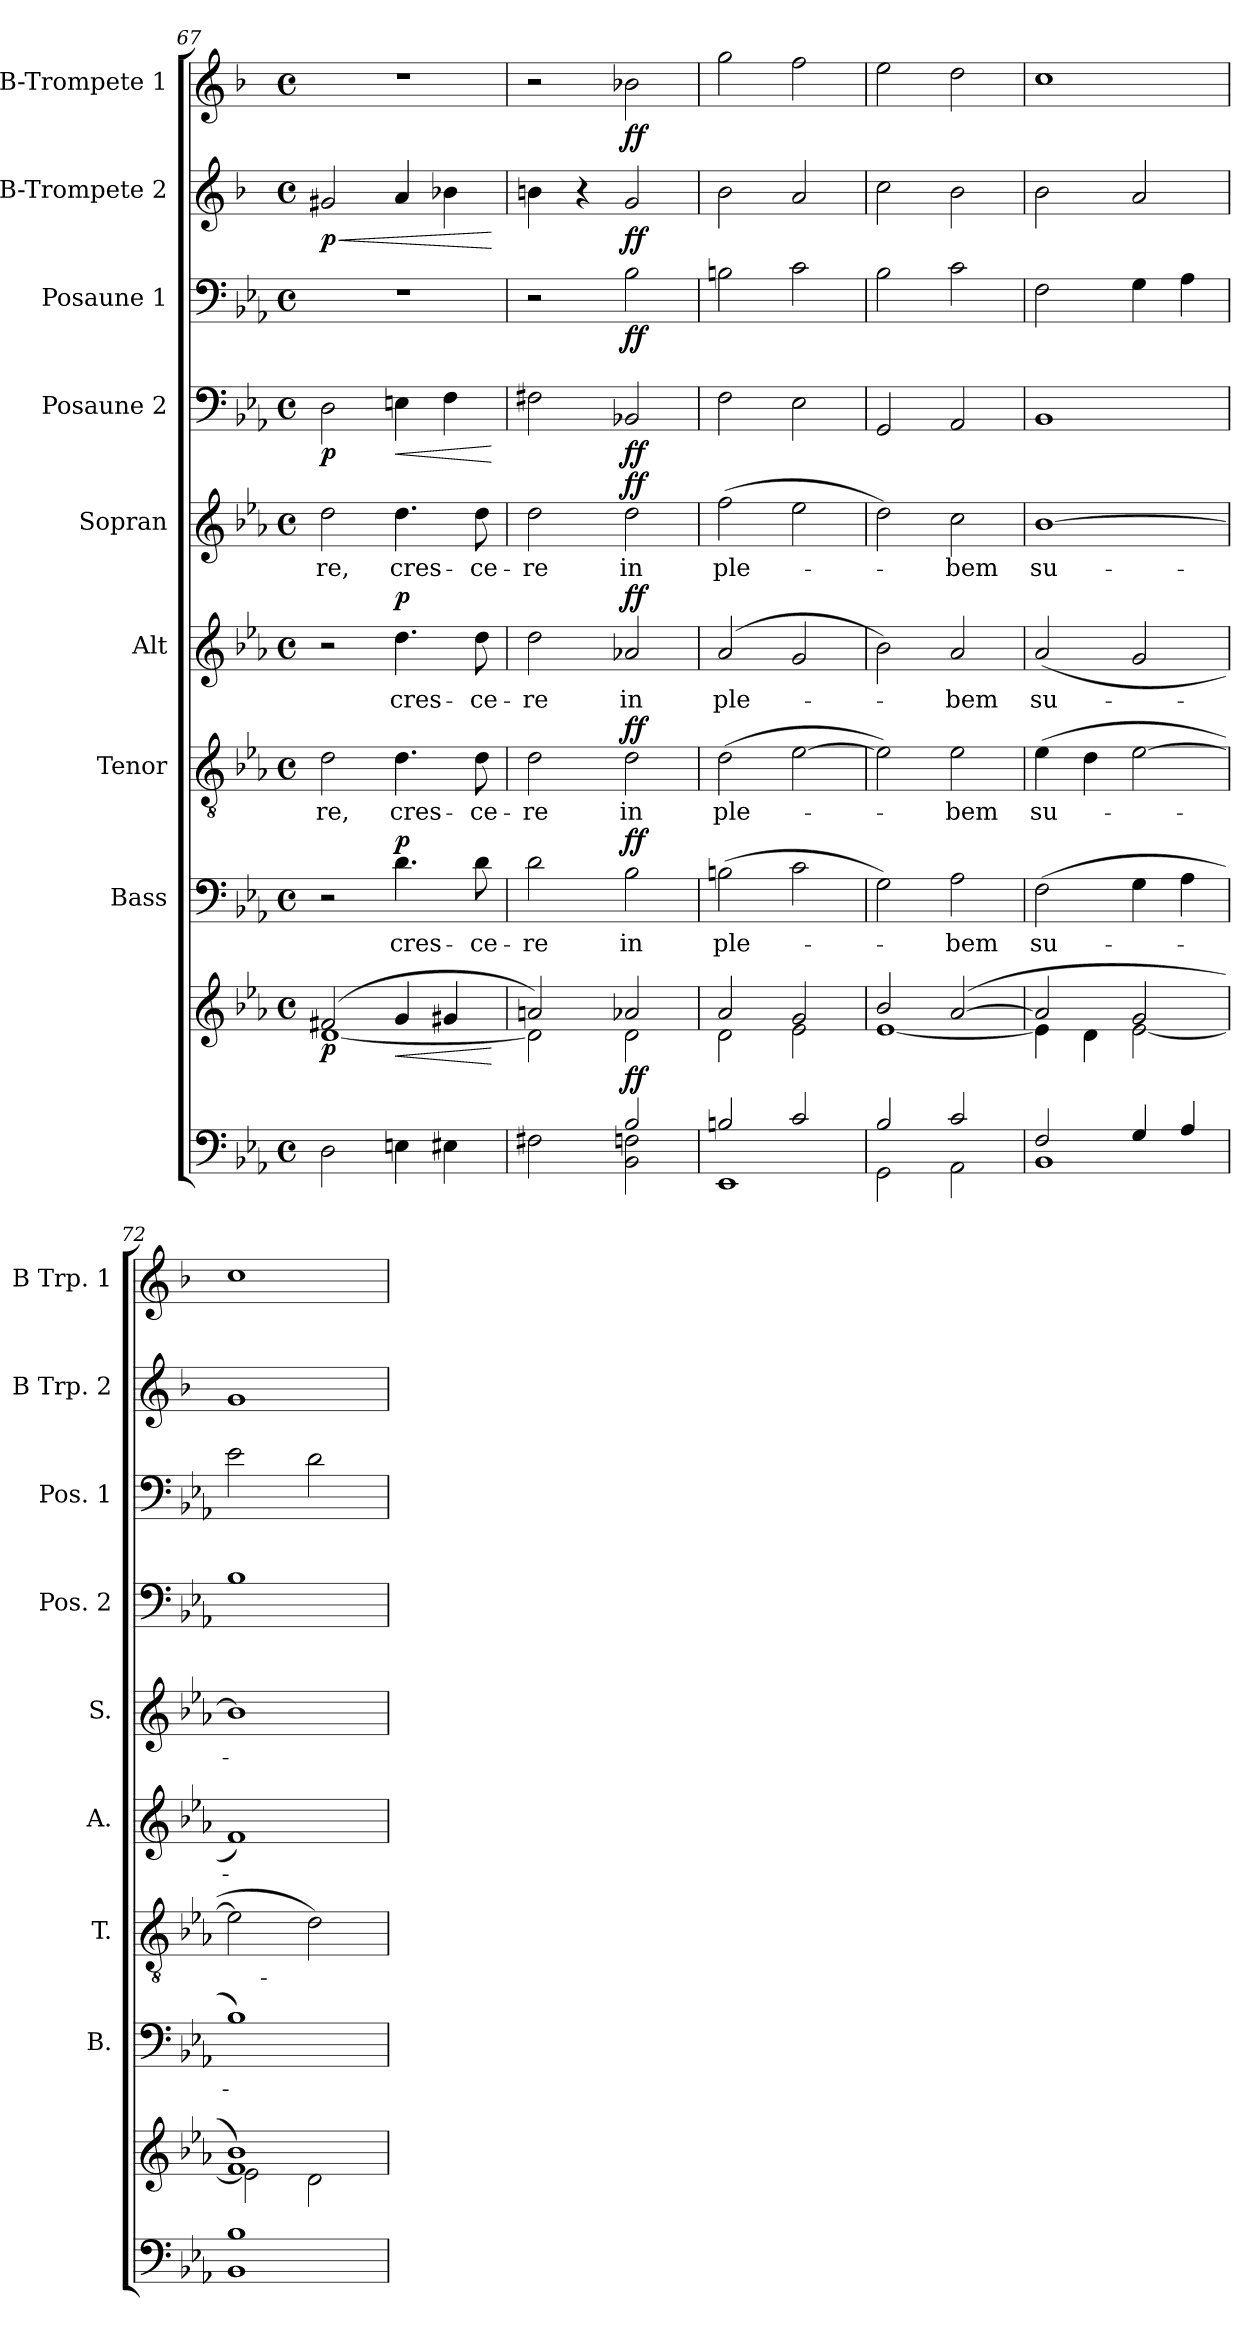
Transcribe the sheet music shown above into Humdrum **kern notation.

**kern	**kern	**dynam	**kern	**text	**dynam	**kern	**text	**dynam	**kern	**text	**dynam	**kern	**text	**dynam	**kern	**dynam	**kern	**dynam	**kern	**dynam	**kern	**dynam
*part9	*part9	*part9	*part8	*part8	*part8	*part7	*part7	*part7	*part6	*part6	*part6	*part5	*part5	*part5	*part4	*part4	*part3	*part3	*part2	*part2	*part1	*part1
*staff10	*staff9	*staff9/10	*staff8	*staff8	*staff8	*staff7	*staff7	*staff7	*staff6	*staff6	*staff6	*staff5	*staff5	*staff5	*staff4	*staff4	*staff3	*staff3	*staff2	*staff2	*staff1	*staff1
*	*	*	*I"Bass	*	*	*I"Tenor	*	*	*I"Alt	*	*	*I"Sopran	*	*	*I"Posaune 2	*	*I"Posaune 1	*	*I"B-Trompete 2	*	*I"B-Trompete 1	*
*	*	*	*I'B.	*	*	*I'T.	*	*	*I'A.	*	*	*I'S.	*	*	*I'Pos. 2	*	*I'Pos. 1	*	*I'B Trp. 2	*	*I'B Trp. 1	*
*clefF4	*clefG2	*	*clefF4	*	*	*clefGv2	*	*	*clefG2	*	*	*clefG2	*	*	*clefF4	*	*clefF4	*	*clefG2	*	*clefG2	*
*	*	*	*	*	*	*	*	*	*	*	*	*	*	*	*	*	*	*	*ITrd1c2	*	*ITrd1c2	*
*k[b-e-a-]	*k[b-e-a-]	*	*k[b-e-a-]	*	*	*k[b-e-a-]	*	*	*k[b-e-a-]	*	*	*k[b-e-a-]	*	*	*k[b-e-a-]	*	*k[b-e-a-]	*	*k[b-e-a-]	*	*k[b-e-a-]	*
*E-:	*E-:	*	*E-:	*	*	*E-:	*	*	*E-:	*	*	*E-:	*	*	*E-:	*	*E-:	*	*E-:	*	*E-:	*
*M4/4	*M4/4	*	*M4/4	*	*	*M4/4	*	*	*M4/4	*	*	*M4/4	*	*	*M4/4	*	*M4/4	*	*M4/4	*	*M4/4	*
*met(c)	*met(c)	*	*met(c)	*	*	*met(c)	*	*	*met(c)	*	*	*met(c)	*	*	*met(c)	*	*met(c)	*	*met(c)	*	*met(c)	*
=67	=67	=67	=67	=67	=67	=67	=67	=67	=67	=67	=67	=67	=67	=67	=67	=67	=67	=67	=67	=67	=67	=67
*	*^	*	*	*	*	*	*	*	*	*	*	*	*	*	*	*	*	*	*	*	*	*
!	!	!	!LO:DY:b	!	!	!	!	!LO:LY:b	!	!	!	!	!	!LO:LY:b	!	!	!LO:DY:b	!	!	!	!LO:HP:b	!	!
!	!	!	!	!	!	!	!	!	!	!	!	!	!	!	!	!	!	!	!	!	!LO:DY:n=1:b	!	!
2D\	(2f#X/	[<1d	p	2r	.	.	2d\	-re,	.	2r	.	.	2dd\	-re,	.	2D\	p	1r	.	2f#X/	< p	1r	.
!	!	!	!LO:HP:b	!	!LO:LY:b	!LO:DY:a	!	!LO:LY:b	!	!	!LO:LY:b	!LO:DY:a	!	!LO:LY:b	!	!	!LO:HP:b	!	!	!	!	!	!
4En\	4g/	.	<	4.d\	cres-	p	4.d\	cres-	.	4.dd\	cres-	p	4.dd\	cres-	.	4En\	<	.	.	4g/	.	.	.
4E#X\	4g#X/	.	.	.	.	.	.	.	.	.	.	.	.	.	.	4F\	.	.	.	4a-X\	.	.	.
!	!	!	!	!	!LO:LY:b	!	!	!LO:LY:b	!	!	!LO:LY:b	!	!	!LO:LY:b	!	!	!	!	!	!	!	!	!
.	.	.	.	8d\	-ce-	.	8d\	-ce-	.	8dd\	-ce-	.	8dd\	-ce-	.	.	.	.	.	.	.	.	.
*	*v	*v	*	*	*	*	*	*	*	*	*	*	*	*	*	*	*	*	*	*	*	*	*
.	.	[	.	.	.	.	.	.	.	.	.	.	.	.	.	[	.	.	.	[	.	.
=68	=68	=68	=68	=68	=68	=68	=68	=68	=68	=68	=68	=68	=68	=68	=68	=68	=68	=68	=68	=68	=68	=68
*^	*^	*	*	*	*	*	*	*	*	*	*	*	*	*	*	*	*	*	*	*	*	*
!	!	!	!	!	!	!LO:LY:b	!	!	!LO:LY:b	!	!	!LO:LY:b	!	!	!LO:LY:b	!	!	!	!	!	!	!	!	!
2ryy	2F#X\	2an/)	2d\]	.	2d\	-re	.	2d\	-re	.	2dd\	-re	.	2dd\	-re	.	2F#X\	.	2r	.	4an\	.	2r	.
.	.	.	.	.	.	.	.	.	.	.	.	.	.	.	.	.	.	.	.	.	4r	.	.	.
!	!	!	!	!LO:DY:b	!	!LO:LY:b	!LO:DY:a	!	!LO:LY:b	!LO:DY:a	!	!LO:LY:b	!LO:DY:a	!	!LO:LY:b	!LO:DY:a	!	!LO:DY:b	!	!LO:DY:b	!	!LO:DY:b	!	!LO:DY:b
2B-/	2BB-\ 2Fn\	2a-X/	2d\	ff	2B-\	in	ff	2d\	in	ff	2a-X/	in	ff	2dd\	in	ff	2BB-X/	ff	2B-\	ff	2f/	ff	2a-X\	ff
=69	=69	=69	=69	=69	=69	=69	=69	=69	=69	=69	=69	=69	=69	=69	=69	=69	=69	=69	=69	=69	=69	=69	=69	=69
!	!	!	!	!	!	!LO:LY:b	!	!	!LO:LY:b	!	!	!LO:LY:b	!	!	!LO:LY:b	!	!	!	!	!	!	!	!	!
2Bn/	1EE-	2a-/	2d\	.	(>2Bn\	ple-	.	(>2d\	ple-	.	(2a-/	ple-	.	(>2ff\	ple-	.	2F\	.	2Bn\	.	2a-\	.	2ff\	.
2c/	.	2g/	2e-\	.	2c\	.	.	[2e-\	.	.	2g/	.	.	2ee-\	.	.	2E-\	.	2c\	.	2g/	.	2ee-\	.
=70	=70	=70	=70	=70	=70	=70	=70	=70	=70	=70	=70	=70	=70	=70	=70	=70	=70	=70	=70	=70	=70	=70	=70	=70
2B-/	2GG\	2b-/	[<1e-	.	2G\)	.	.	2e-\])	.	.	2b-\)	.	.	2dd\)	.	.	2GG/	.	2B-\	.	2b-\	.	2dd\	.
!	!	!	!	!	!	!LO:LY:b	!	!	!LO:LY:b	!	!	!LO:LY:b	!	!	!LO:LY:b	!	!	!	!	!	!	!	!	!
2c/	2AA-\	([>2a-/	.	.	2A-\	-bem	.	2e-\	-bem	.	2a-/	-bem	.	2cc\	-bem	.	2AA-/	.	2c\	.	2a-\	.	2cc\	.
=71	=71	=71	=71	=71	=71	=71	=71	=71	=71	=71	=71	=71	=71	=71	=71	=71	=71	=71	=71	=71	=71	=71	=71	=71
!	!	!	!	!	!	!LO:LY:b	!	!	!LO:LY:b	!	!	!LO:LY:b	!	!	!LO:LY:b	!	!	!	!	!	!	!	!	!
2F/	1BB-	2a-/]	4e-\]	.	(>2F\	su-	.	(>4e-\	su-	.	(<2a-/	su-	.	[1b-	su-	.	1BB-	.	2F\	.	2a-\	.	1b-	.
.	.	.	4d\	.	.	.	.	4d\	.	.	.	.	.	.	.	.	.	.	.	.	.	.	.	.
4G/	.	2g/	[<2e-\	.	4G\	.	.	[2e-\	.	.	2g/	.	.	.	.	.	.	.	4G\	.	2g/	.	.	.
4A-/	.	.	.	.	4A-\	.	.	.	.	.	.	.	.	.	.	.	.	.	4A-\	.	.	.	.	.
=72	=72	=72	=72	=72	=72	=72	=72	=72	=72	=72	=72	=72	=72	=72	=72	=72	=72	=72	=72	=72	=72	=72	=72	=72
1B-	1BB-	1f 1b-)	2e-\]	.	1B-)	.	.	2e-\]	.	.	1f)	.	.	1b-]	.	.	1B-	.	2e-\	.	1f	.	1b-	.
.	.	.	2d\	.	.	.	.	2d\)	.	.	.	.	.	.	.	.	.	.	2d\	.	.	.	.	.
*v	*v	*	*	*	*	*	*	*	*	*	*	*	*	*	*	*	*	*	*	*	*	*	*	*
*	*v	*v	*	*	*	*	*	*	*	*	*	*	*	*	*	*	*	*	*	*	*	*	*
=	=	=	=	=	=	=	=	=	=	=	=	=	=	=	=	=	=	=	=	=	=	=
*-	*-	*-	*-	*-	*-	*-	*-	*-	*-	*-	*-	*-	*-	*-	*-	*-	*-	*-	*-	*-	*-	*-
